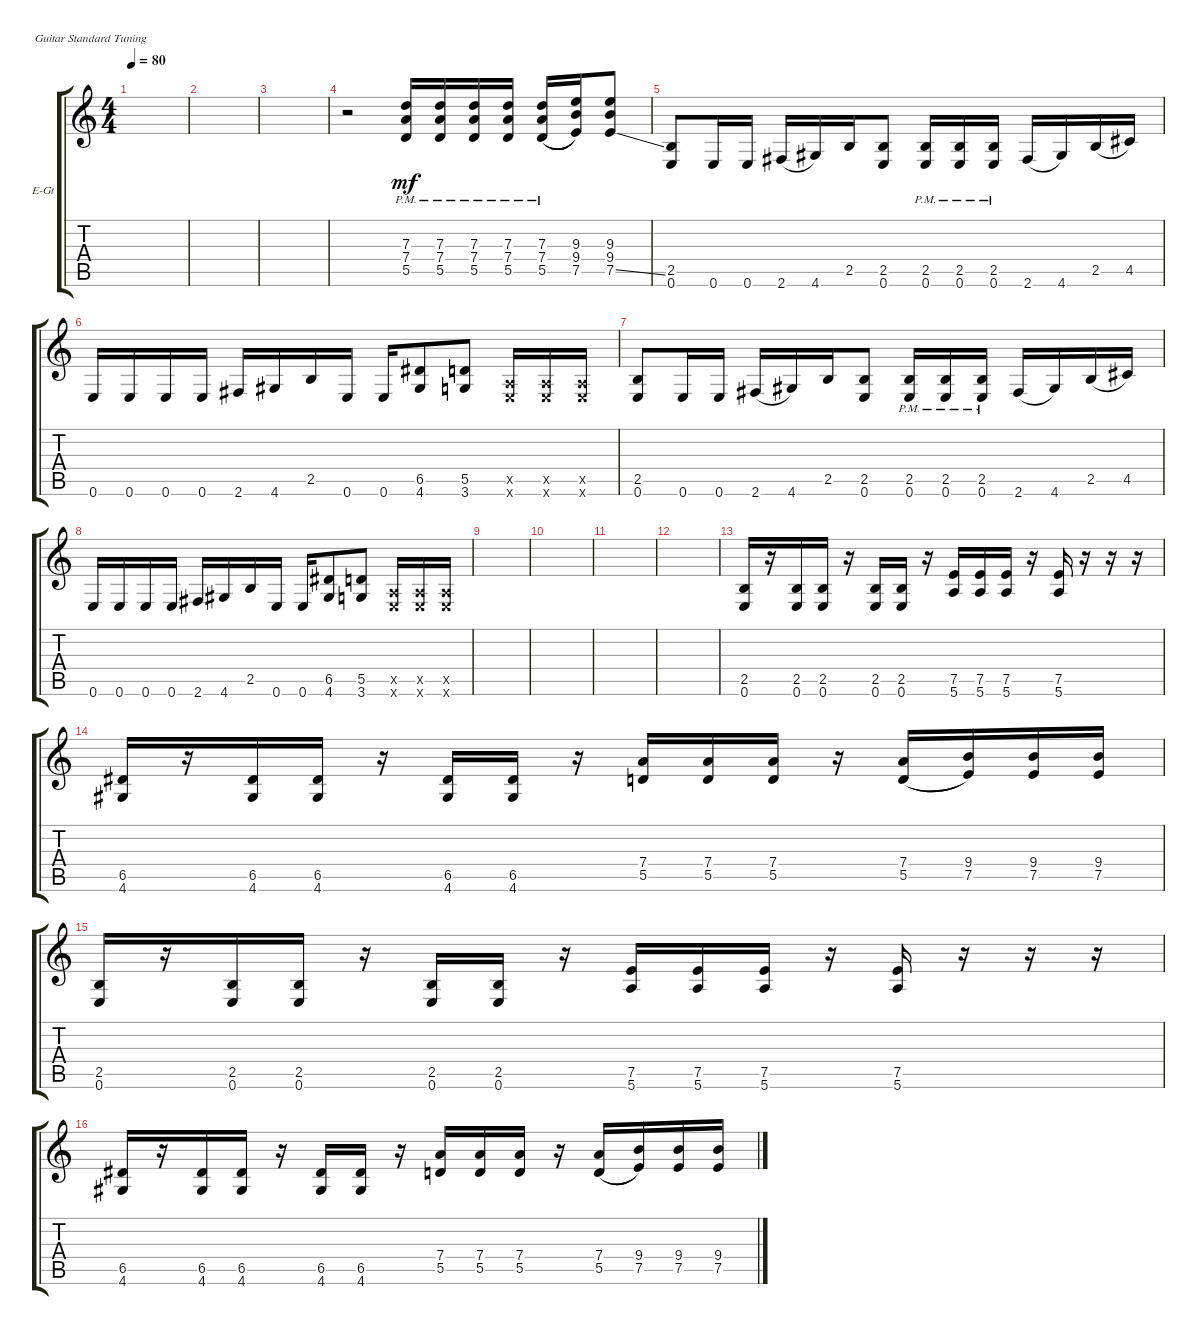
\defaultSystemsLayout 4
\bracketExtendMode groupsimilarinstruments
\firstSystemTrackNameOrientation horizontal
\otherSystemsTrackNameOrientation horizontal
\track ("Electric Guitar" "E-Gt") {instrument overdrivenguitar}
\staff {score tabs}
\tuning (E4 B3 G3 D3 A2 E2)
\ts (4 4)
\tempo 80
\clef g2
\ks c
|
|
|
r.2 (5.5{pm} 7.4{pm} 7.3{pm}).16{dy mf} (7.3{pm} 7.4{pm} 5.5{pm}).16 (5.5{pm} 7.4{pm} 7.3{pm}).16 (7.3{pm} 7.4{pm} 5.5{pm}).16 (5.5 7.4{pm} 7.3{pm}).16{legatoorigin} (9.3 9.4 7.5).16 (7.5{ss} 9.4 9.3).8 |
(0.6 2.5).8 0.6.16 0.6.16 2.6.16{legatoorigin} 4.6.16 2.5.16 (0.6 2.5).8 (0.6{pm} 2.5{pm}).16 (0.6{pm} 2.5{pm}).16 (0.6{pm} 2.5{pm}).16 2.6.16{legatoorigin} 4.6.16 2.5.16{legatoorigin} 4.5.16 |
0.6.16 0.6.16 0.6.16 0.6.16 2.6.16 4.6.16 2.5.16 0.6.16 0.6.16 (4.6 6.5).8 (3.6 5.5).8 (0.5{x} 0.6{x}).16 (0.6{x} 0.5{x}).16 (0.5{x} 0.6{x}).16 |
(0.6 2.5).8 0.6.16 0.6.16 2.6.16{legatoorigin} 4.6.16 2.5.16 (0.6 2.5).8 (0.6{pm} 2.5{pm}).16 (0.6{pm} 2.5{pm}).16 (0.6{pm} 2.5{pm}).16 2.6.16{legatoorigin} 4.6.16 2.5.16{legatoorigin} 4.5.16 |
0.6.16 0.6.16 0.6.16 0.6.16 2.6.16 4.6.16 2.5.16 0.6.16 0.6.16 (4.6 6.5).8 (3.6 5.5).8 (0.5{x} 0.6{x}).16 (0.6{x} 0.5{x}).16 (0.5{x} 0.6{x}).16 |
|
|
|
|
(0.6 2.5).16 r.16 (0.6 2.5).16 (0.6 2.5).16 r.16 (0.6 2.5).16 (0.6 2.5).16 r.16 (5.6 7.5).16 (5.6 7.5).16 (5.6 7.5).16 r.16 (5.6 7.5).16 r.16 r.16 r.16 |
(4.6 6.5).16 r.16 (6.5 4.6).16 (6.5 4.6).16 r.16 (6.5 4.6).16 (4.6 6.5).16 r.16 (5.5 7.4).16 (5.5 7.4).16 (7.4 5.5).16 r.16 (5.5 7.4).16{legatoorigin} (7.5 9.4).16 (9.4 7.5).16 (9.4 7.5).16 |
(0.6 2.5).16 r.16 (0.6 2.5).16 (0.6 2.5).16 r.16 (0.6 2.5).16 (0.6 2.5).16 r.16 (5.6 7.5).16 (5.6 7.5).16 (5.6 7.5).16 r.16 (5.6 7.5).16 r.16 r.16 r.16 |
(4.6 6.5).16 r.16 (6.5 4.6).16 (6.5 4.6).16 r.16 (6.5 4.6).16 (4.6 6.5).16 r.16 (5.5 7.4).16 (5.5 7.4).16 (7.4 5.5).16 r.16 (5.5 7.4).16{legatoorigin} (7.5 9.4).16 (9.4 7.5).16 (9.4 7.5).16
